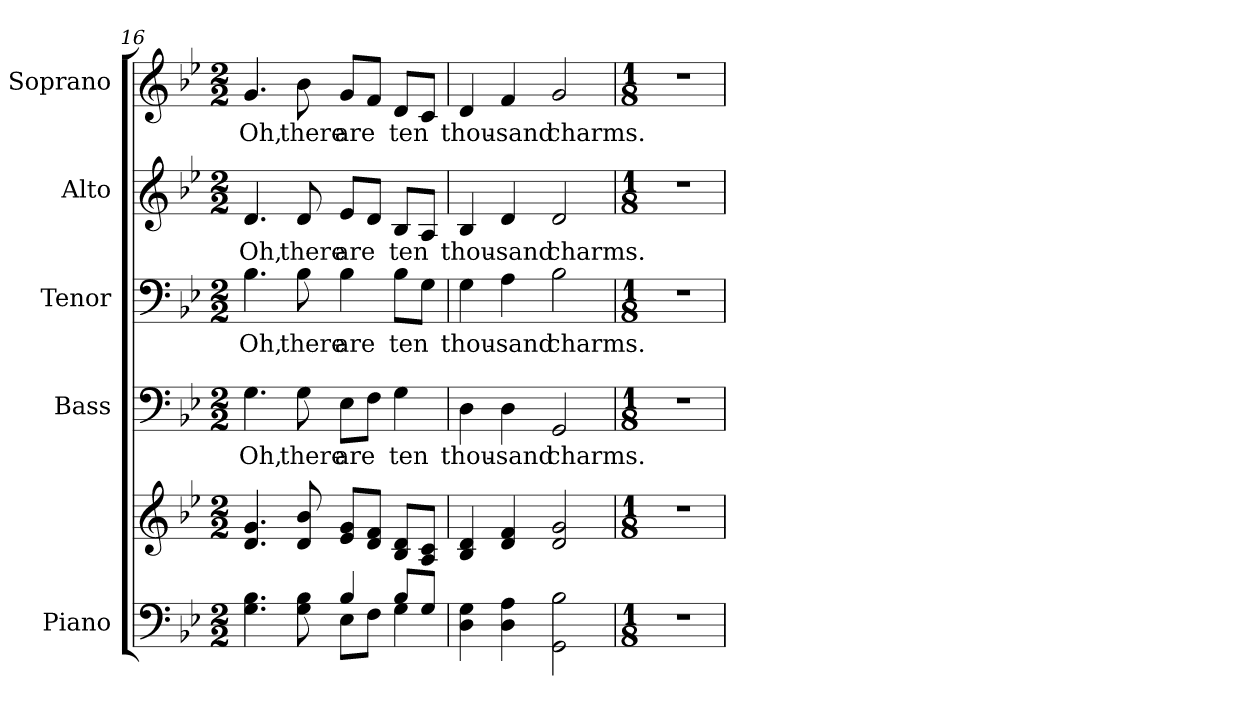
**kern	**kern	**kern	**text	**kern	**text	**kern	**text	**kern	**text
*part5	*part5	*part4	*part4	*part3	*part3	*part2	*part2	*part1	*part1
*staff6	*staff5	*staff4	*staff4	*staff3	*staff3	*staff2	*staff2	*staff1	*staff1
*I"Piano	*	*I"Bass	*	*I"Tenor	*	*I"Alto	*	*I"Soprano	*
*I'Pno.	*	*I'B.	*	*I'T.	*	*I'A.	*	*I'S.	*
*clefF4	*clefG2	*clefF4	*	*clefF4	*	*clefG2	*	*clefG2	*
*k[b-e-]	*k[b-e-]	*k[b-e-]	*	*k[b-e-]	*	*k[b-e-]	*	*k[b-e-]	*
*B-:	*B-:	*B-:	*	*B-:	*	*B-:	*	*B-:	*
*M2/2	*M2/2	*M2/2	*	*M2/2	*	*M2/2	*	*M2/2	*
=16	=16	=16	=16	=16	=16	=16	=16	=16	=16
*^	*	*	*	*	*	*	*	*	*
!	!	!	!	!LO:LY:b:color=#000000	!	!	!	!	!	!
!	!	!	!	!	!	!LO:LY:b:color=#000000	!	!	!	!
!	!	!	!	!	!	!	!	!LO:LY:b:color=#000000	!	!
!	!	!	!	!	!	!	!	!	!	!LO:LY:b:color=#000000
4.Gi\ 4.B-i	2ryy	4.di/ 4.gi	4.Gi\	Oh,	4.B-i\	Oh,	4.di/	Oh,	4.gi/	Oh,
!	!	!	!	!LO:LY:b:color=#000000	!	!	!	!	!	!
!	!	!	!	!	!	!LO:LY:b:color=#000000	!	!	!	!
!	!	!	!	!	!	!	!	!LO:LY:b:color=#000000	!	!
!	!	!	!	!	!	!	!	!	!	!LO:LY:b:color=#000000
8Gi\ 8B-i	.	8di/ 8b-i	8Gi\	there	8B-i\	there	8di/	there	8b-i\	there
!	!	!	!	!LO:LY:b:color=#000000	!	!	!	!	!	!
!	!	!	!	!	!	!LO:LY:b:color=#000000	!	!	!	!
!	!	!	!	!	!	!	!	!LO:LY:b:color=#000000	!	!
!	!	!	!	!	!	!	!	!	!	!LO:LY:b:color=#000000
4B-i/	8E-i\L	8e-i/ 8giL	8E-i\L	are	4B-i\	are	8e-i/L	are	8gi/L	are
.	8Fi\J	8di/ 8fiJ	8Fi\J	.	.	.	8di/J	.	8fi/J	.
!	!	!	!	!LO:LY:b:color=#000000	!	!	!	!	!	!
!	!	!	!	!	!	!LO:LY:b:color=#000000	!	!	!	!
!	!	!	!	!	!	!	!	!LO:LY:b:color=#000000	!	!
!	!	!	!	!	!	!	!	!	!	!LO:LY:b:color=#000000
8B-i/L	4Gi\	8B-i/ 8diL	4Gi\	ten	8B-i\L	ten	8B-i/L	ten	8di/L	ten
8Gi/J	.	8Ai/ 8ciJ	.	.	8Gi\J	.	8Ai/J	.	8ci/J	.
*v	*v	*	*	*	*	*	*	*	*	*
!!LO:PB:g=z
=17	=17	=17	=17	=17	=17	=17	=17	=17	=17
!	!	!	!LO:LY:b:color=#000000	!	!	!	!	!	!
!	!	!	!	!	!LO:LY:b:color=#000000	!	!	!	!
!	!	!	!	!	!	!	!LO:LY:b:color=#000000	!	!
!	!	!	!	!	!	!	!	!	!LO:LY:b:color=#000000
4Di\ 4Gi	4B-i/ 4di	4Di\	thou-	4Gi\	thou-	4B-i/	thou-	4di/	thou-
!	!	!	!LO:LY:b:color=#000000	!	!	!	!	!	!
!	!	!	!	!	!LO:LY:b:color=#000000	!	!	!	!
!	!	!	!	!	!	!	!LO:LY:b:color=#000000	!	!
!	!	!	!	!	!	!	!	!	!LO:LY:b:color=#000000
4Di\ 4Ai	4di/ 4fi	4Di\	-sand	4Ai\	-sand	4di/	-sand	4fi/	-sand
!	!	!	!LO:LY:b:color=#000000	!	!	!	!	!	!
!	!	!	!	!	!LO:LY:b:color=#000000	!	!	!	!
!	!	!	!	!	!	!	!LO:LY:b:color=#000000	!	!
!	!	!	!	!	!	!	!	!	!LO:LY:b:color=#000000
2GGi\ 2B-i	2di/ 2gi	2GGi/	charms.	2B-i\	charms.	2di/	charms.	2gi/	charms.
=18	=18	=18	=18	=18	=18	=18	=18	=18	=18
*M1/8	*M1/8	*M1/8	*	*M1/8	*	*M1/8	*	*M1/8	*
!LO:N:vis=1	!LO:N:vis=1	!LO:N:vis=1	!	!LO:N:vis=1	!	!LO:N:vis=1	!	!LO:N:vis=1	!
8r	8r	8r	.	8r	.	8r	.	8r	.
=	=	=	=	=	=	=	=	=	=
*-	*-	*-	*-	*-	*-	*-	*-	*-	*-
